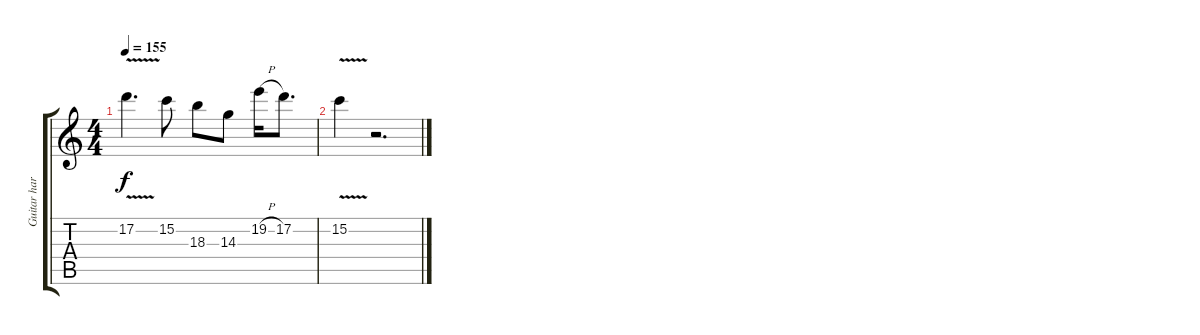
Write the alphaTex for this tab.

\track ("Guitar harmo" "Guitar har") {instrument distortionguitar}
\staff {score tabs}
\tuning (D4 A3 F3 C3 G2 D2) {hide}
\ts (4 4)
\tempo 155
\clef g2
\ks c
17.2{v}.4{d dy f} 15.2.8 18.3.8 14.3.8 19.2{h}.16 17.2.8{d} |
15.2{v}.4 r.2{d}
